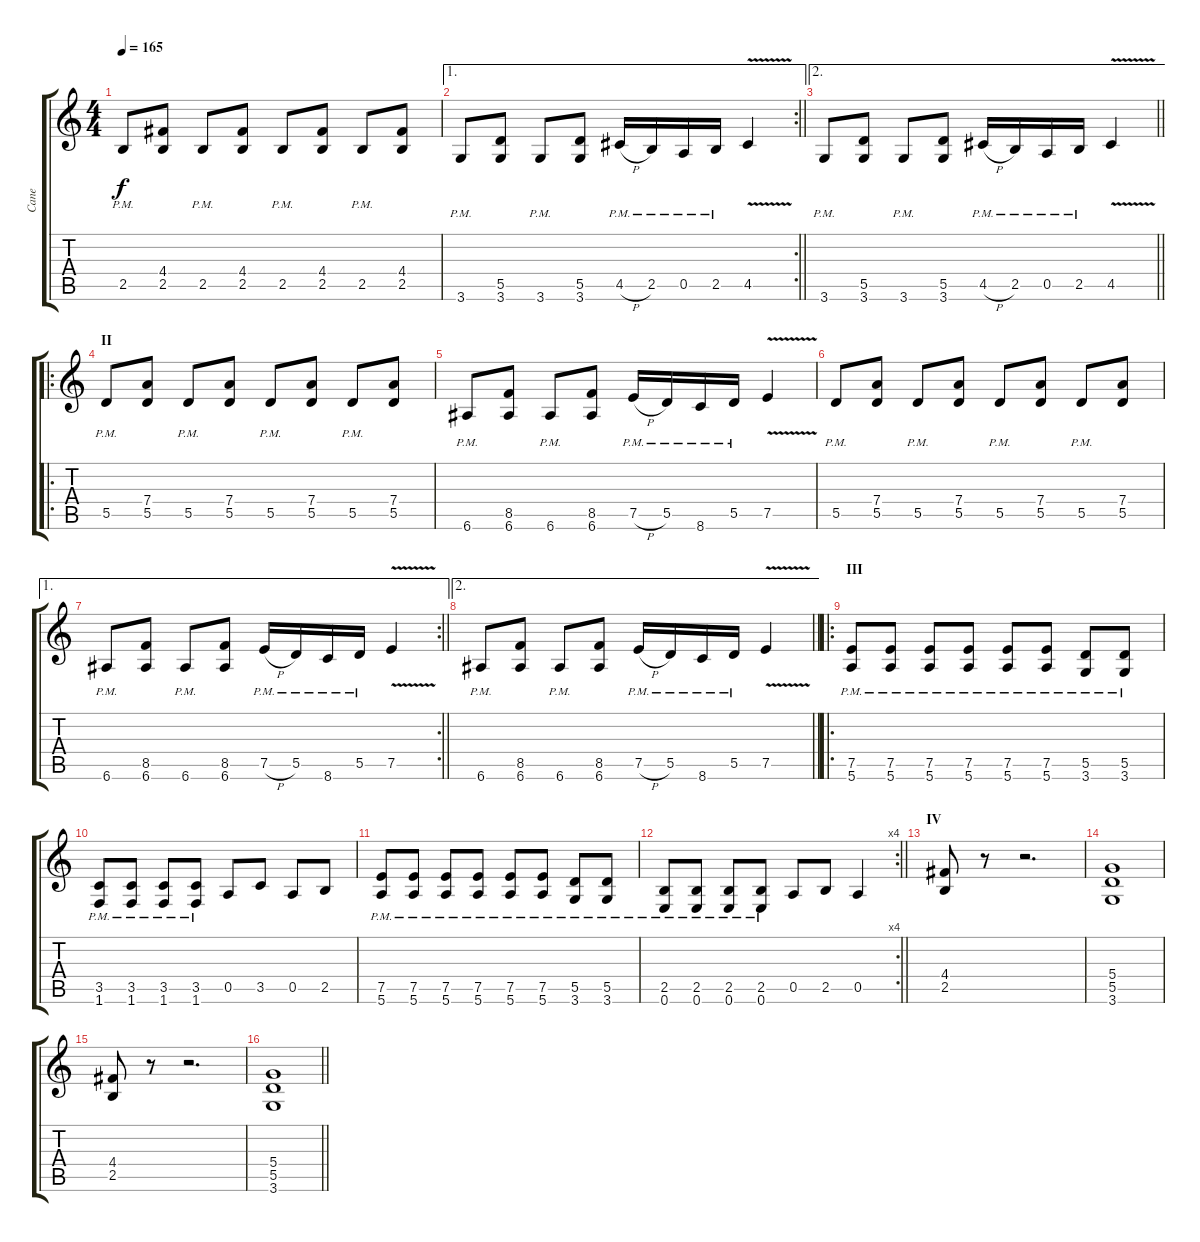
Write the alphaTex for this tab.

\track ("Cane" "Cane") {instrument distortionguitar}
\staff {score tabs}
\tuning (E4 B3 G3 D3 A2 E2) {hide}
\ts (4 4)
\tempo 165
\clef g2
\ks c
2.5{pm}.8{dy f} (4.4 2.5).8 2.5{pm}.8 (4.4 2.5).8 2.5{pm}.8 (4.4 2.5).8 2.5{pm}.8 (4.4 2.5).8 |
\ae 1
\rc 2
\barLineRight lightlight
3.6{pm}.8 (5.5 3.6).8 3.6{pm}.8 (5.5 3.6).8 4.5{h pm}.16 2.5{pm}.16 0.5{pm}.16 2.5{pm}.16 4.5{v}.4 |
\ae 2
\barLineRight lightlight
3.6{pm}.8 (5.5 3.6).8 3.6{pm}.8 (5.5 3.6).8 4.5{h pm}.16 2.5{pm}.16 0.5{pm}.16 2.5{pm}.16 4.5{v}.4 |
\ro
\section ("" "II")
5.5{pm}.8 (7.4 5.5).8 5.5{pm}.8 (7.4 5.5).8 5.5{pm}.8 (7.4 5.5).8 5.5{pm}.8 (7.4 5.5).8 |
6.6{pm}.8 (8.5 6.6).8 6.6{pm}.8 (8.5 6.6).8 7.5{h pm}.16 5.5{pm}.16 8.6{pm}.16 5.5{pm}.16 7.5{v}.4 |
5.5{pm}.8 (7.4 5.5).8 5.5{pm}.8 (7.4 5.5).8 5.5{pm}.8 (7.4 5.5).8 5.5{pm}.8 (7.4 5.5).8 |
\ae 1
\rc 2
\barLineRight lightlight
6.6{pm}.8 (8.5 6.6).8 6.6{pm}.8 (8.5 6.6).8 7.5{h pm}.16 5.5{pm}.16 8.6{pm}.16 5.5{pm}.16 7.5{v}.4 |
\ae 2
\barLineRight lightlight
6.6{pm}.8 (8.5 6.6).8 6.6{pm}.8 (8.5 6.6).8 7.5{h pm}.16 5.5{pm}.16 8.6{pm}.16 5.5{pm}.16 7.5{v}.4 |
\ro
\section ("" "III")
(7.5{pm} 5.6{pm}).8 (7.5{pm} 5.6{pm}).8 (7.5{pm} 5.6{pm}).8 (7.5{pm} 5.6{pm}).8 (7.5{pm} 5.6{pm}).8 (7.5{pm} 5.6{pm}).8 (5.5{pm} 3.6{pm}).8 (5.5{pm} 3.6{pm}).8 |
(3.5{pm} 1.6{pm}).8 (3.5{pm} 1.6{pm}).8 (3.5{pm} 1.6{pm}).8 (3.5{pm} 1.6{pm}).8 0.5.8 3.5.8 0.5.8 2.5.8 |
(7.5{pm} 5.6{pm}).8 (7.5{pm} 5.6{pm}).8 (7.5{pm} 5.6{pm}).8 (7.5{pm} 5.6{pm}).8 (7.5{pm} 5.6{pm}).8 (7.5{pm} 5.6{pm}).8 (5.5{pm} 3.6{pm}).8 (5.5{pm} 3.6{pm}).8 |
\rc 4
\barLineRight lightlight
(2.5{pm} 0.6{pm}).8 (2.5{pm} 0.6{pm}).8 (2.5{pm} 0.6{pm}).8 (2.5{pm} 0.6{pm}).8 0.5.8 2.5.8 0.5.4 |
\section ("" "IV")
(4.4 2.5).8 r.8 r.2{d} |
(5.4 5.5 3.6).1 |
(4.4 2.5).8 r.8 r.2{d} |
\barLineRight lightlight
(5.4 5.5 3.6).1
